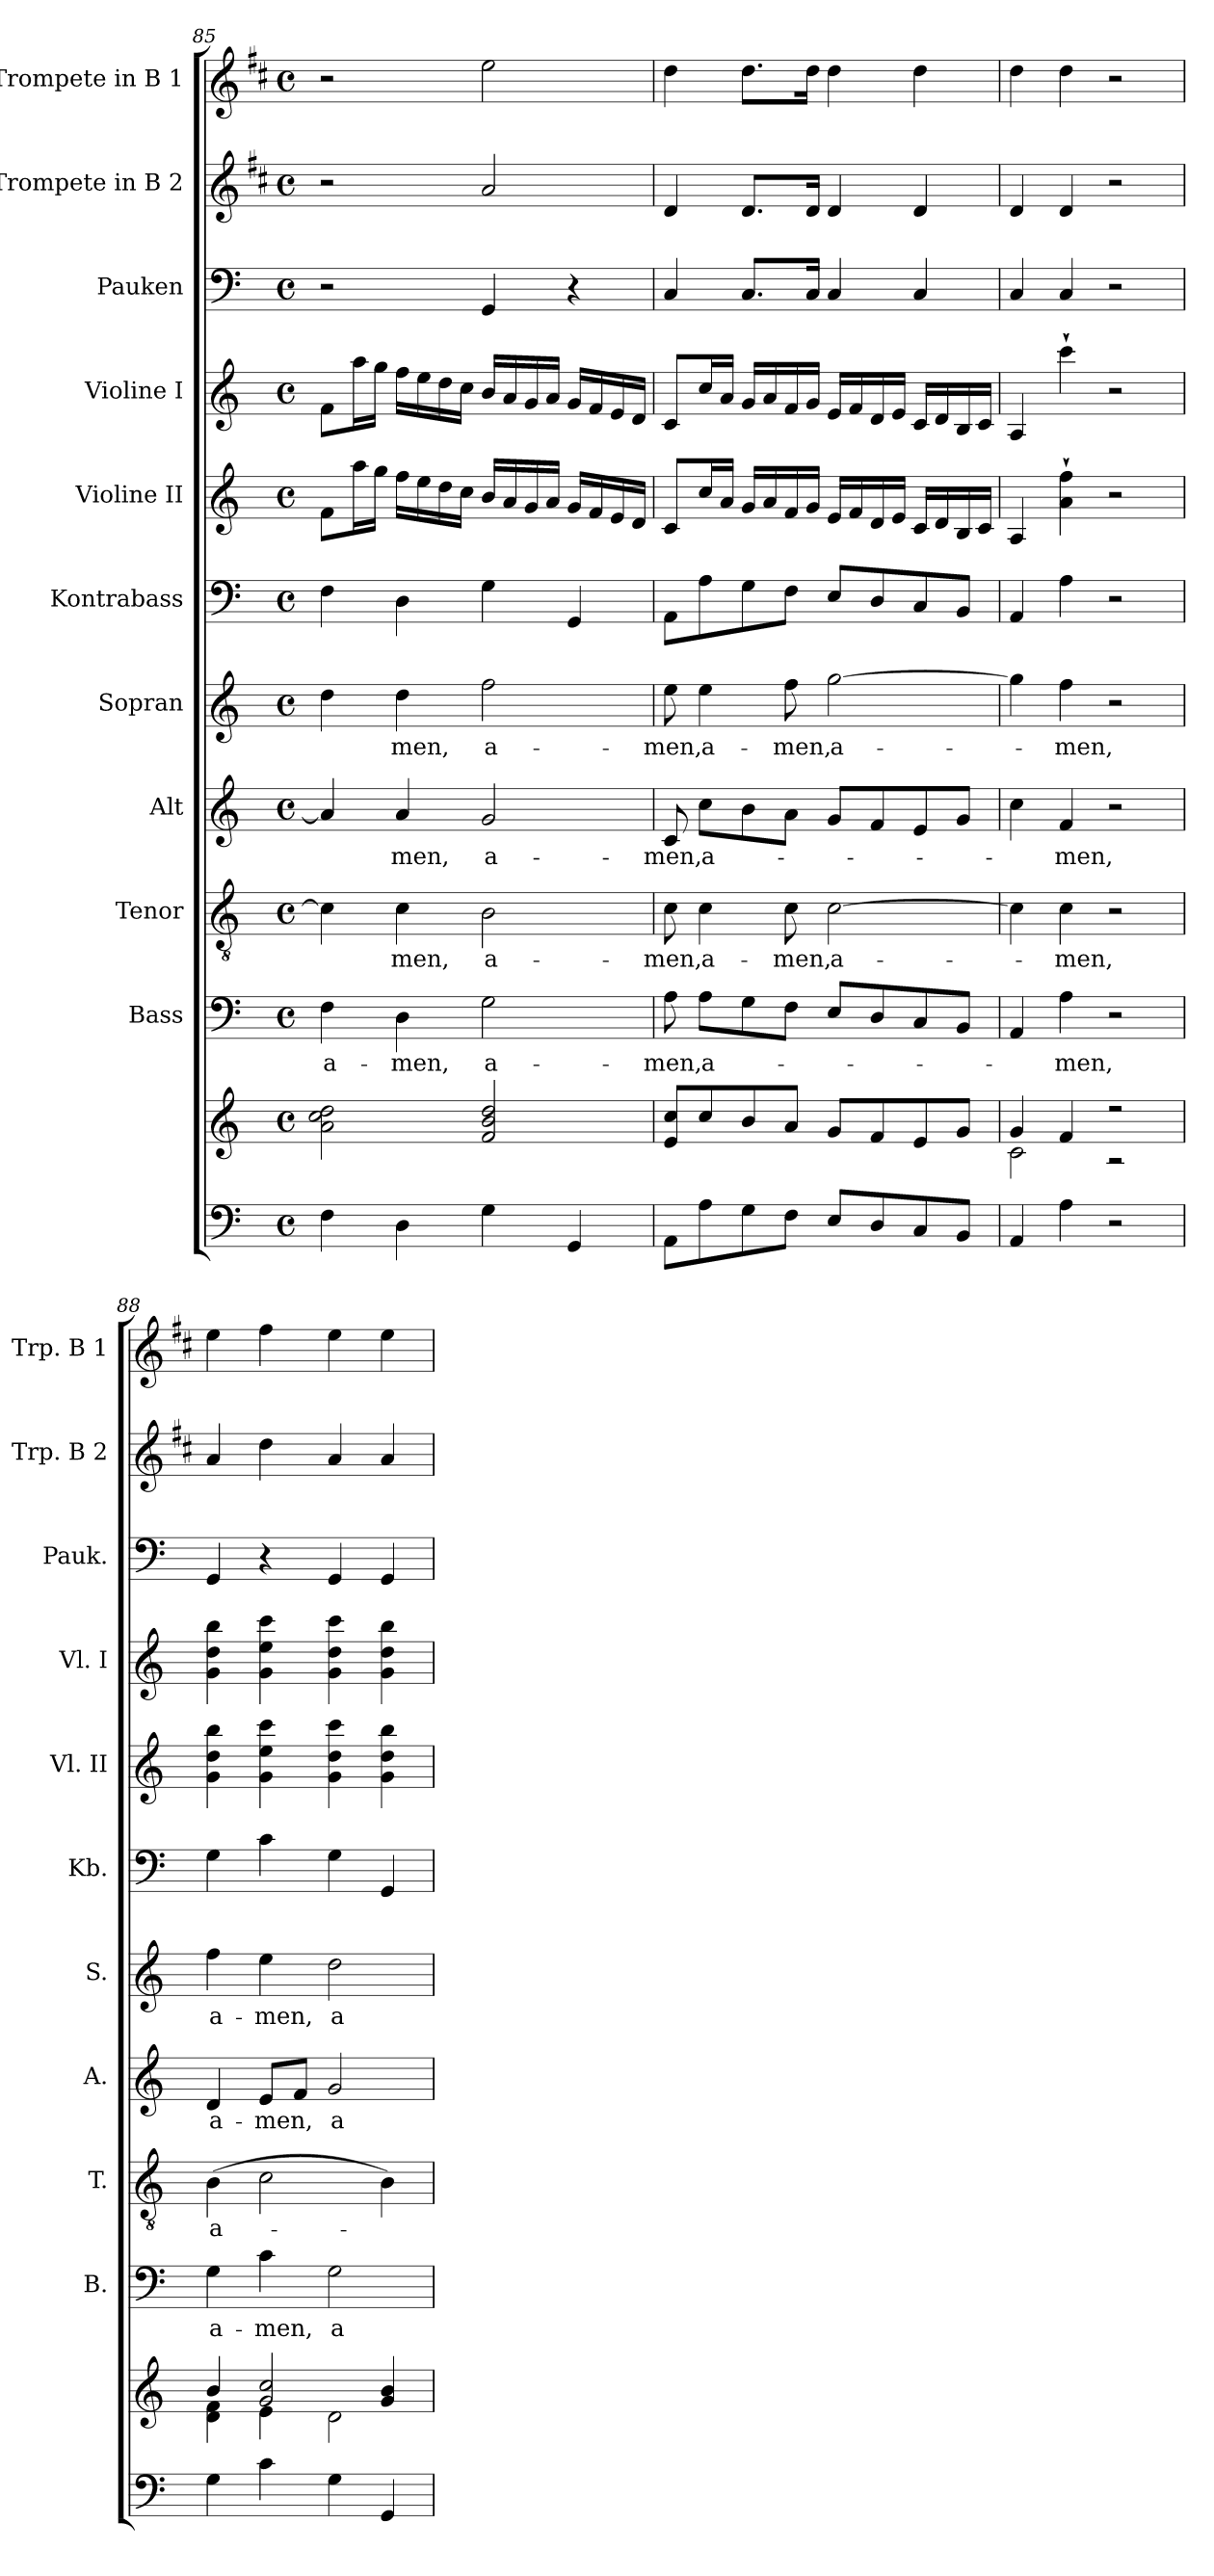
**kern	**kern	**kern	**text	**kern	**text	**kern	**text	**kern	**text	**kern	**kern	**kern	**kern	**kern	**kern
*part11	*part11	*part10	*part10	*part9	*part9	*part8	*part8	*part7	*part7	*part6	*part5	*part4	*part3	*part2	*part1
*staff12	*staff11	*staff10	*staff10	*staff9	*staff9	*staff8	*staff8	*staff7	*staff7	*staff6	*staff5	*staff4	*staff3	*staff2	*staff1
*	*	*I"Bass	*	*I"Tenor	*	*I"Alt	*	*I"Sopran	*	*I"Kontrabass	*I"Violine II	*I"Violine I	*I"Pauken	*I"Trompete in B 2	*I"Trompete in B 1
*	*	*I'B.	*	*I'T.	*	*I'A.	*	*I'S.	*	*I'Kb.	*I'Vl. II	*I'Vl. I	*I'Pauk.	*I'Trp. B 2	*I'Trp. B 1
!!LO:PB:g=z
*clefF4	*clefG2	*clefF4	*	*clefGv2	*	*clefG2	*	*clefG2	*	*clefF4	*clefG2	*clefG2	*clefF4	*clefG2	*clefG2
*	*	*	*	*	*	*	*	*	*	*ITrd7c12	*	*	*	*ITrd1c2	*ITrd1c2
*k[]	*k[]	*k[]	*	*k[]	*	*k[]	*	*k[]	*	*k[]	*k[]	*k[]	*k[]	*k[]	*k[]
*C:	*C:	*C:	*	*C:	*	*C:	*	*C:	*	*C:	*C:	*C:	*C:	*C:	*C:
*M4/4	*M4/4	*M4/4	*	*M4/4	*	*M4/4	*	*M4/4	*	*M4/4	*M4/4	*M4/4	*M4/4	*M4/4	*M4/4
*met(c)	*met(c)	*met(c)	*	*met(c)	*	*met(c)	*	*met(c)	*	*met(c)	*met(c)	*met(c)	*met(c)	*met(c)	*met(c)
=85	=85	=85	=85	=85	=85	=85	=85	=85	=85	=85	=85	=85	=85	=85	=85
!	!	!	!LO:LY:b	!	!	!	!	!	!	!	!	!	!	!	!
4F\	2a\ 2cc\ 2dd\	4F\	a-	4c\]	.	4a/]	.	4dd\	.	4FF\	8f\L	8f\L	2r	2r	2r
.	.	.	.	.	.	.	.	.	.	.	16aa\L	16aa\L	.	.	.
.	.	.	.	.	.	.	.	.	.	.	16gg\JJ	16gg\JJ	.	.	.
!	!	!	!LO:LY:b	!	!LO:LY:b	!	!LO:LY:b	!	!LO:LY:b	!	!	!	!	!	!
4D\	.	4D\	-men,	4c\	-men,	4a/	-men,	4dd\	-men,	4DD\	16ff\LL	16ff\LL	.	.	.
.	.	.	.	.	.	.	.	.	.	.	16ee\	16ee\	.	.	.
.	.	.	.	.	.	.	.	.	.	.	16dd\	16dd\	.	.	.
.	.	.	.	.	.	.	.	.	.	.	16cc\JJ	16cc\JJ	.	.	.
!	!	!	!LO:LY:b	!	!LO:LY:b	!	!LO:LY:b	!	!LO:LY:b	!	!	!	!	!	!
4G\	2f/ 2b/ 2dd/	2G\	a-	2B\	a-	2g/	a-	2ff\	a-	4GG\	16b/LL	16b/LL	4GG/	2g/	2dd\
.	.	.	.	.	.	.	.	.	.	.	16a/	16a/	.	.	.
.	.	.	.	.	.	.	.	.	.	.	16g/	16g/	.	.	.
.	.	.	.	.	.	.	.	.	.	.	16a/JJ	16a/JJ	.	.	.
4GG/	.	.	.	.	.	.	.	.	.	4GGG/	16g/LL	16g/LL	4r	.	.
.	.	.	.	.	.	.	.	.	.	.	16f/	16f/	.	.	.
.	.	.	.	.	.	.	.	.	.	.	16e/	16e/	.	.	.
.	.	.	.	.	.	.	.	.	.	.	16d/JJ	16d/JJ	.	.	.
=86	=86	=86	=86	=86	=86	=86	=86	=86	=86	=86	=86	=86	=86	=86	=86
!	!	!	!LO:LY:b	!	!LO:LY:b	!	!LO:LY:b	!	!LO:LY:b	!	!	!	!	!	!
8AA\L	8e/ 8cc/L	8A\	-men,	8c\	-men,	8c/	-men,	8ee\	-men,	8AAA\L	8c/L	8c/L	4C/	4c/	4cc\
!	!	!	!LO:LY:b	!	!LO:LY:b	!	!LO:LY:b	!	!LO:LY:b	!	!	!	!	!	!
8A\	8cc/	8A\L	a-	4c\	a-	8cc\L	a-	4ee\	a-	8AA\	16cc/L	16cc/L	.	.	.
.	.	.	.	.	.	.	.	.	.	.	16a/JJ	16a/JJ	.	.	.
8G\	8b/	8G\	.	.	.	8b\	.	.	.	8GG\	16g/LL	16g/LL	8.C/L	8.c/L	8.cc\L
.	.	.	.	.	.	.	.	.	.	.	16a/	16a/	.	.	.
!	!	!	!	!	!LO:LY:b	!	!	!	!LO:LY:b	!	!	!	!	!	!
8F\J	8a/J	8F\J	.	8c\	-men,	8a\J	.	8ff\	-men,	8FF\J	16f/	16f/	.	.	.
.	.	.	.	.	.	.	.	.	.	.	16g/JJ	16g/JJ	16C/Jk	16c/Jk	16cc\Jk
!	!	!	!	!	!LO:LY:b	!	!	!	!LO:LY:b	!	!	!	!	!	!
8E/L	8g/L	8E/L	.	[2c\	a-	8g/L	.	[2gg\	a-	8EE/L	16e/LL	16e/LL	4C/	4c/	4cc\
.	.	.	.	.	.	.	.	.	.	.	16f/	16f/	.	.	.
8D/	8f/	8D/	.	.	.	8f/	.	.	.	8DD/	16d/	16d/	.	.	.
.	.	.	.	.	.	.	.	.	.	.	16e/JJ	16e/JJ	.	.	.
8C/	8e/	8C/	.	.	.	8e/	.	.	.	8CC/	16c/LL	16c/LL	4C/	4c/	4cc\
.	.	.	.	.	.	.	.	.	.	.	16d/	16d/	.	.	.
8BB/J	8g/J	8BB/J	.	.	.	8g/J	.	.	.	8BBB/J	16B/	16B/	.	.	.
.	.	.	.	.	.	.	.	.	.	.	16c/JJ	16c/JJ	.	.	.
=87	=87	=87	=87	=87	=87	=87	=87	=87	=87	=87	=87	=87	=87	=87	=87
*	*^	*	*	*	*	*	*	*	*	*	*	*	*	*	*
4AA/	4g/	2c\	4AA/	.	4c\]	.	4cc\	.	4gg\]	.	4AAA/	4A/	4A/	4C/	4c/	4cc\
!	!	!	!	!LO:LY:b	!	!LO:LY:b	!	!LO:LY:b	!	!LO:LY:b	!	!	!	!	!	!
4A\	4f/	.	4A\	-men,	4c\	-men,	4f/	-men,	4ff\	-men,	4AA\	4a\`> 4ff\`>	4ccc`>\	4C/	4c/	4cc\
2r	2r	2r	2r	.	2r	.	2r	.	2r	.	2r	2r	2r	2r	2r	2r
!!LO:PB:g=z
=88	=88	=88	=88	=88	=88	=88	=88	=88	=88	=88	=88	=88	=88	=88	=88	=88
!	!	!	!	!LO:LY:b	!	!LO:LY:b	!	!LO:LY:b	!	!LO:LY:b	!	!	!	!	!	!
4G\	4b/	4d\ 4f\	4G\	a-	(>4B\	a-	4d/	a-	4ff\	a-	4GG\	4g\ 4dd\ 4bb\	4g\ 4dd\ 4bb\	4GG/	4g/	4dd\
!	!	!	!	!LO:LY:b	!	!	!	!LO:LY:b	!	!LO:LY:b	!	!	!	!	!	!
4c\	2g/ 2cc/	4e\	4c\	-men,	2c\	.	8e/L	-men,	4ee\	-men,	4C\	4g\ 4ee\ 4ccc\	4g\ 4ee\ 4ccc\	4r	4cc\	4ee\
.	.	.	.	.	.	.	8f/J	.	.	.	.	.	.	.	.	.
!	!	!	!	!LO:LY:b	!	!	!	!LO:LY:b	!	!LO:LY:b	!	!	!	!	!	!
4G\	.	2d\	2G\	a-	.	.	2g/	a-	2dd\	a-	4GG\	4g\ 4dd\ 4ccc\	4g\ 4dd\ 4ccc\	4GG/	4g/	4dd\
4GG/	4g/ 4b/	.	.	.	4B\)	.	.	.	.	.	4GGG/	4g\ 4dd\ 4bb\	4g\ 4dd\ 4bb\	4GG/	4g/	4dd\
*	*v	*v	*	*	*	*	*	*	*	*	*	*	*	*	*	*
=	=	=	=	=	=	=	=	=	=	=	=	=	=	=	=
*-	*-	*-	*-	*-	*-	*-	*-	*-	*-	*-	*-	*-	*-	*-	*-
